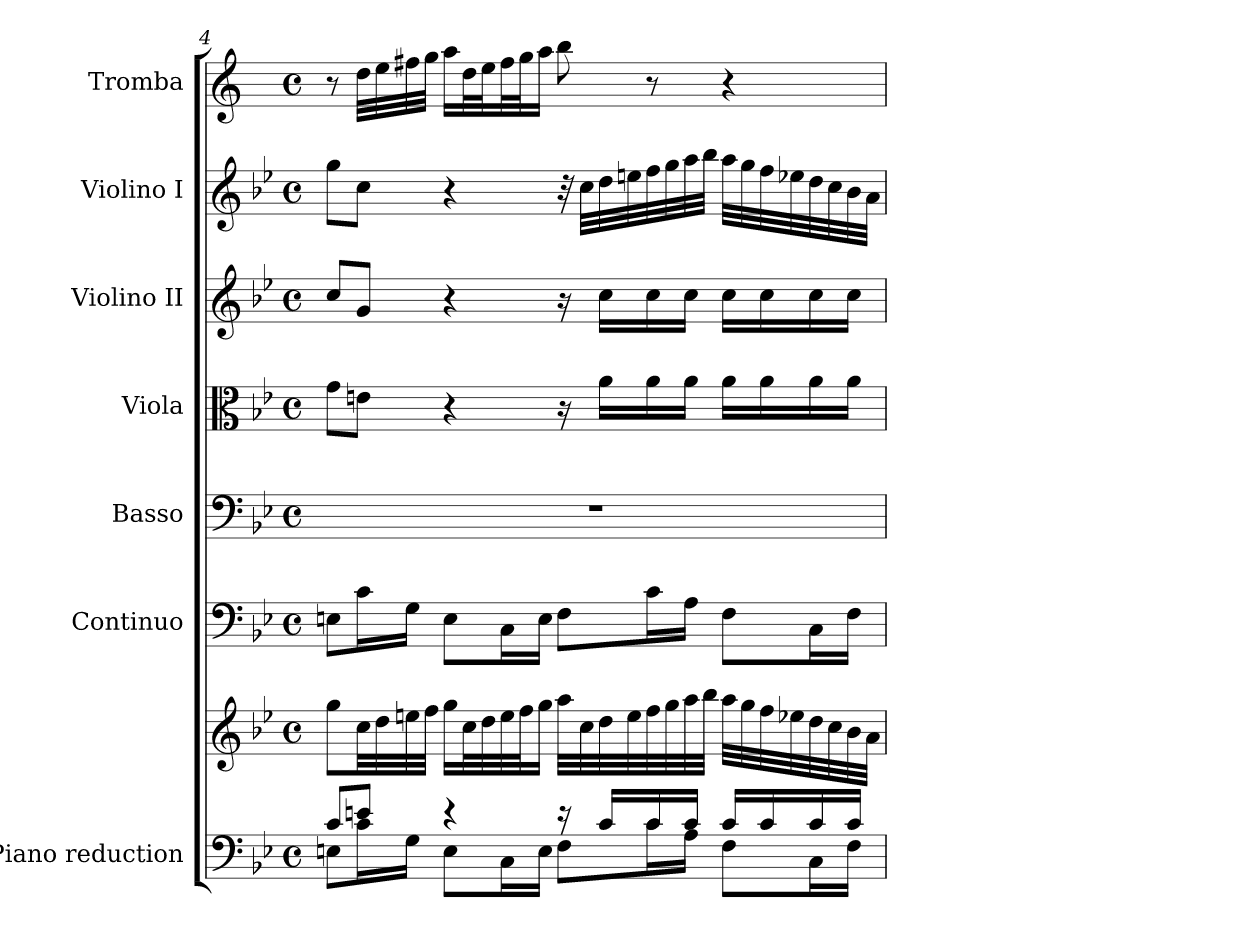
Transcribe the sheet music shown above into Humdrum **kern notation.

**kern	**kern	**kern	**kern	**kern	**kern	**kern	**kern
*part7	*part7	*part6	*part5	*part4	*part3	*part2	*part1
*staff8	*staff7	*staff6	*staff5	*staff4	*staff3	*staff2	*staff1
*I"Piano reduction	*	*I"Continuo	*I"Basso	*I"Viola	*I"Violino II	*I"Violino I	*I"Tromba
*I'Pno	*	*	*	*	*	*	*
!!LO:LB:g=z
*clefF4	*clefG2	*clefF4	*clefF4	*clefC3	*clefG2	*clefG2	*clefG2
*	*	*	*	*	*	*	*ITrd1c2
*k[b-e-]	*k[b-e-]	*k[b-e-]	*k[b-e-]	*k[b-e-]	*k[b-e-]	*k[b-e-]	*k[b-e-]
*M4/4	*M4/4	*M4/4	*M4/4	*M4/4	*M4/4	*M4/4	*M4/4
*met(c)	*met(c)	*met(c)	*met(c)	*met(c)	*met(c)	*met(c)	*met(c)
=4	=4	=4	=4	=4	=4	=4	=4
*^	*	*	*	*	*	*	*
8c/L	8En\L	8gg\L	8En\L	1r	8g\L	8cc/L	8gg\L	8r
8en/J	16c\L	32cc\LL	16c\L	.	8en\J	8g/J	8cc\J	32cc\LLL
.	.	32dd\	.	.	.	.	.	32dd\
.	16G\JJ	32een\	16G\JJ	.	.	.	.	32een\
.	.	32ff\JJJ	.	.	.	.	.	32ff\JJJ
4r	8E\L	16gg\LL	8E\L	.	4r	4r	4r	16gg\LL
.	.	32cc\L	.	.	.	.	.	32cc\L
.	.	32dd\	.	.	.	.	.	32dd\J
.	16C\L	32ee\	16C\L	.	.	.	.	32ee\L
.	.	32ff\J	.	.	.	.	.	32ff\J
.	16E\JJ	16gg\JJ	16E\JJ	.	.	.	.	16gg\JJ
16r	8F\L	32aa\LLL	8F\L	.	16r	16r	32r	8aa\
.	.	32cc\	.	.	.	.	32cc\LLL	.
16c/LL	.	32dd\	.	.	16a\LL	16cc\LL	32dd\	.
.	.	32ee\	.	.	.	.	32een\	.
16c/	16c\L	32ff\	16c\L	.	16a\	16cc\	32ff\	8r
.	.	32gg\	.	.	.	.	32gg\	.
16c/JJ	16A\JJ	32aa\	16A\JJ	.	16a\JJ	16cc\JJ	32aa\	.
.	.	32bb-\JJJ	.	.	.	.	32bb-\JJJ	.
16c/LL	8F\L	32aa\LLL	8F\L	.	16a\LL	16cc\LL	32aa\LLL	4r
.	.	32gg\	.	.	.	.	32gg\	.
16c/	.	32ff\	.	.	16a\	16cc\	32ff\	.
.	.	32ee-X\	.	.	.	.	32ee-X\	.
16c/	16C\L	32dd\	16C\L	.	16a\	16cc\	32dd\	.
.	.	32cc\	.	.	.	.	32cc\	.
16c/JJ	16F\JJ	32b-\	16F\JJ	.	16a\JJ	16cc\JJ	32b-\	.
.	.	32a\JJJ	.	.	.	.	32a\JJJ	.
*v	*v	*	*	*	*	*	*	*
=	=	=	=	=	=	=	=
*-	*-	*-	*-	*-	*-	*-	*-
